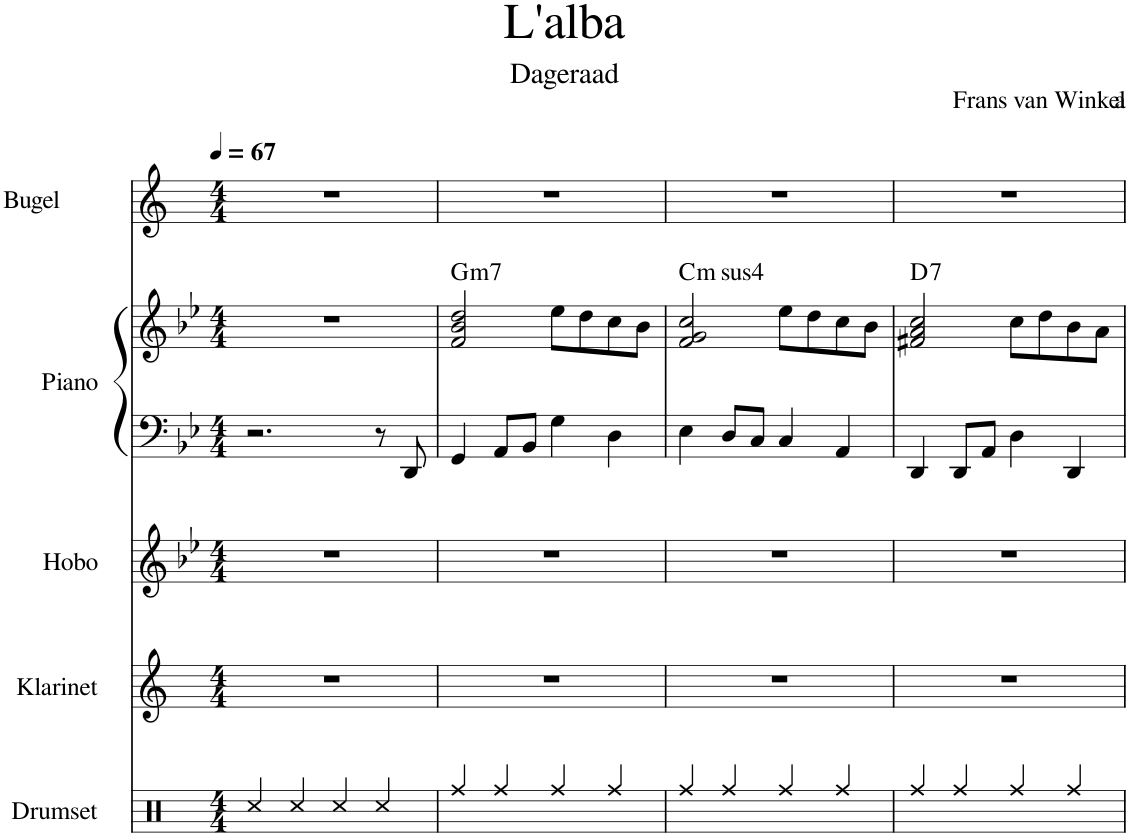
**kern	**kern	**kern	**kern	**kern	**harte	**kern
*part5	*part4	*part3	*part2	*part2	*part2	*part1
*staff6	*staff5	*staff4	*staff3	*staff2	*	*staff1
*I"Drumset	*I"Klarinet	*I"Hobo	*I"Piano	*	*	*I"Bugel
*I'Drs.	*I'Kl.	*	*I'Pno.	*	*	*I'Bugel
*clefX	*clefG2	*clefG2	*clefF4	*clefG2	*	*clefG2
*	*Trd1c2	*	*	*	*	*Trd1c2
*k[]	*k[]	*k[b-e-]	*k[b-e-]	*k[b-e-]	*	*k[]
*M4/4	*M4/4	*M4/4	*M4/4	*M4/4	*	*M4/4
*MM67	*MM67	*MM67	*MM67	*MM67	*	*MM67
=1	=1	=1	=1	=1	=1	=1
4Rcc/	1r	1r	2.r	1r	.	1r
4Rcc/	.	.	.	.	.	.
4Rcc/	.	.	.	.	.	.
4Rcc/	.	.	8r	.	.	.
.	.	.	8DD/	.	.	.
=2	=2	=2	=2	=2	=2	=2
!	!	!	!	!	!LO:H:kt=m7	!
4Rff/	1r	1r	4GG/	2f/ 2b-/ 2dd/	G:min7	1r
4Rff/	.	.	8AA/L	.	.	.
.	.	.	8BB-/J	.	.	.
4Rff/	.	.	4G\	8ee-\L	.	.
.	.	.	.	8dd\	.	.
4Rff/	.	.	4D\	8cc\	.	.
.	.	.	.	8b-\J	.	.
=3	=3	=3	=3	=3	=3	=3
!	!	!	!	!	!LO:H:n=1:kt=m	!
!	!	!	!	!	!LO:H:n=2:kt=sus4	!
4Rff/	1r	1r	4E-\	2f/ 2g/ 2cc/	C:min N	1r
4Rff/	.	.	8D/L	.	.	.
.	.	.	8C/J	.	.	.
4Rff/	.	.	4C/	8ee-\L	.	.
.	.	.	.	8dd\	.	.
4Rff/	.	.	4AA/	8cc\	.	.
.	.	.	.	8b-\J	.	.
=4	=4	=4	=4	=4	=4	=4
!	!	!	!	!	!LO:H:kt=7	!
4Rff/	1r	1r	4DD/	2f#X/ 2a/ 2cc/	D:7	1r
4Rff/	.	.	8DD/L	.	.	.
.	.	.	8AA/J	.	.	.
4Rff/	.	.	4D\	8cc\L	.	.
.	.	.	.	8dd\	.	.
4Rff/	.	.	4DD/	8b-\	.	.
.	.	.	.	8a\J	.	.
=	=	=	=	=	=	=
*-	*-	*-	*-	*-	*-	*-
